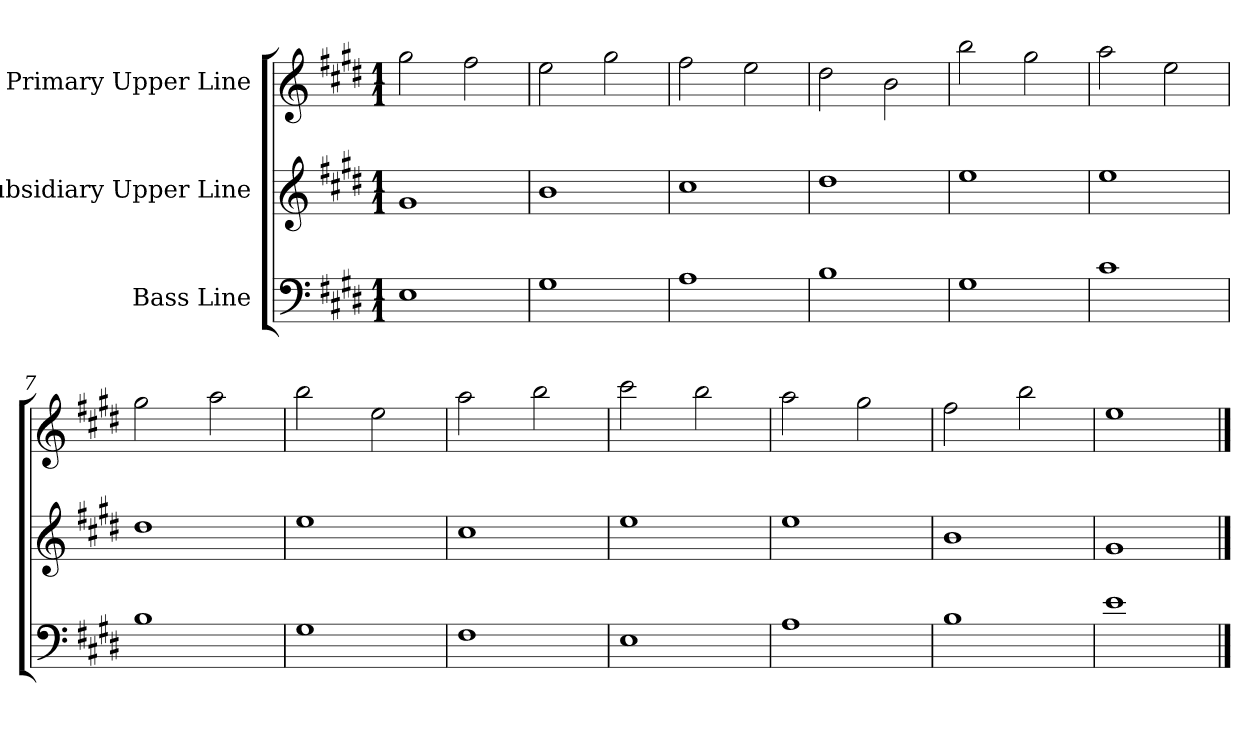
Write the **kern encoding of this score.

**kern	**kern	**kern
*part3	*part2	*part1
*staff3	*staff2	*staff1
*I"Bass Line	*I"Subsidiary Upper Line	*I"Primary Upper Line
*clefF4	*clefG2	*clefG2
*k[f#c#g#d#]	*k[f#c#g#d#]	*k[f#c#g#d#]
*M1/1	*M1/1	*M1/1
=1	=1	=1
1E	1g#	2gg#\
.	.	2ff#\
=2	=2	=2
1G#	1b	2ee\
.	.	2gg#\
=3	=3	=3
1A	1cc#	2ff#\
.	.	2ee\
=4	=4	=4
1B	1dd#	2dd#\
.	.	2b\
=5	=5	=5
1G#	1ee	2bb\
.	.	2gg#\
=6	=6	=6
1c#	1ee	2aa\
.	.	2ee\
=7	=7	=7
1B	1dd#	2gg#\
.	.	2aa\
=8	=8	=8
1G#	1ee	2bb\
.	.	2ee\
=9	=9	=9
1F#	1cc#	2aa\
.	.	2bb\
=10	=10	=10
1E	1ee	2ccc#\
.	.	2bb\
=11	=11	=11
1A	1ee	2aa\
.	.	2gg#\
=12	=12	=12
1B	1b	2ff#\
.	.	2bb\
=13	=13	=13
1e	1g#	1ee
==	==	==
*-	*-	*-
